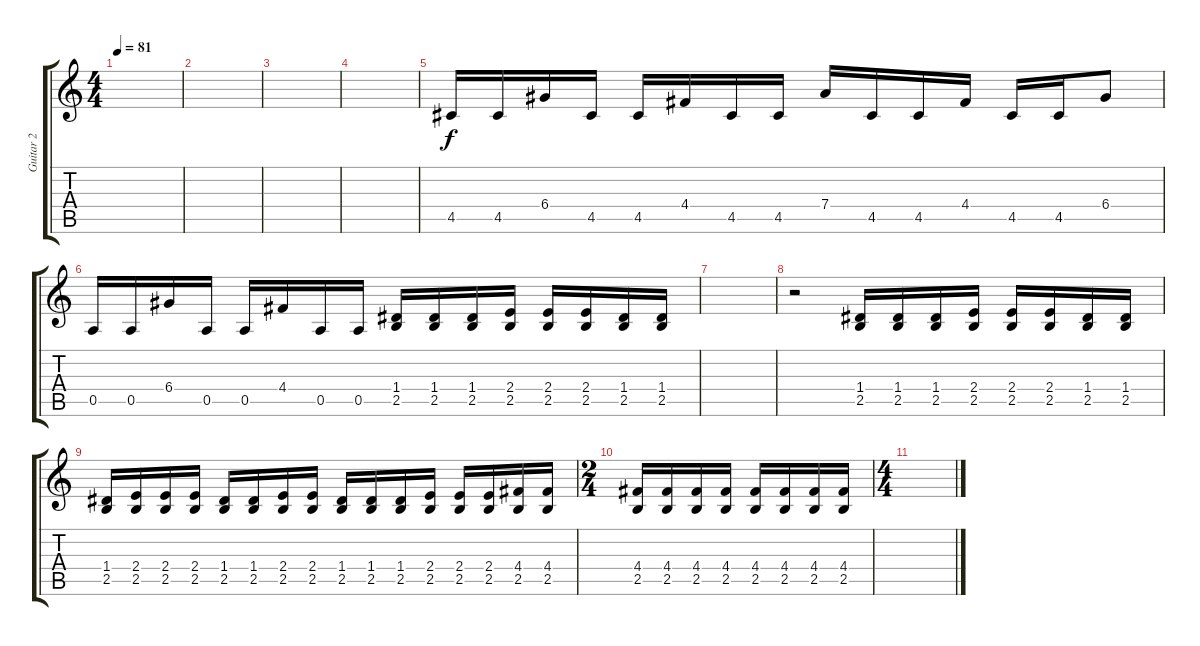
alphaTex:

\track ("Guitar 2" "Guitar 2") {instrument electricguitarmuted}
\staff {score tabs}
\tuning (E4 B3 G3 D3 A2 E2) {hide}
\ts (4 4)
\tempo 81
\clef g2
\ks c
|
|
|
|
4.5.16 4.5.16 6.4.16 4.5.16 4.5.16 4.4.16 4.5.16 4.5.16 7.4.16 4.5.16 4.5.16 4.4.16 4.5.16 4.5.16 6.4.8 |
0.5.16 0.5.16 6.4.16 0.5.16 0.5.16 4.4.16 0.5.16 0.5.16 (1.4 2.5).16 (1.4 2.5).16 (1.4 2.5).16 (2.4 2.5).16 (2.4 2.5).16 (2.4 2.5).16 (1.4 2.5).16 (1.4 2.5).16 |
|
r.2 (1.4 2.5).16 (1.4 2.5).16 (1.4 2.5).16 (2.4 2.5).16 (2.4 2.5).16 (2.4 2.5).16 (1.4 2.5).16 (1.4 2.5).16 |
(1.4 2.5).16 (2.4 2.5).16 (2.4 2.5).16 (2.4 2.5).16 (1.4 2.5).16 (1.4 2.5).16 (2.4 2.5).16 (2.4 2.5).16 (1.4 2.5).16 (1.4 2.5).16 (1.4 2.5).16 (2.4 2.5).16 (2.4 2.5).16 (2.4 2.5).16 (4.4 2.5).16 (4.4 2.5).16 |
\ts (2 4)
(4.4 2.5).16 (4.4 2.5).16 (4.4 2.5).16 (4.4 2.5).16 (4.4 2.5).16 (4.4 2.5).16 (4.4 2.5).16 (4.4 2.5).16 |
\ts (4 4)
